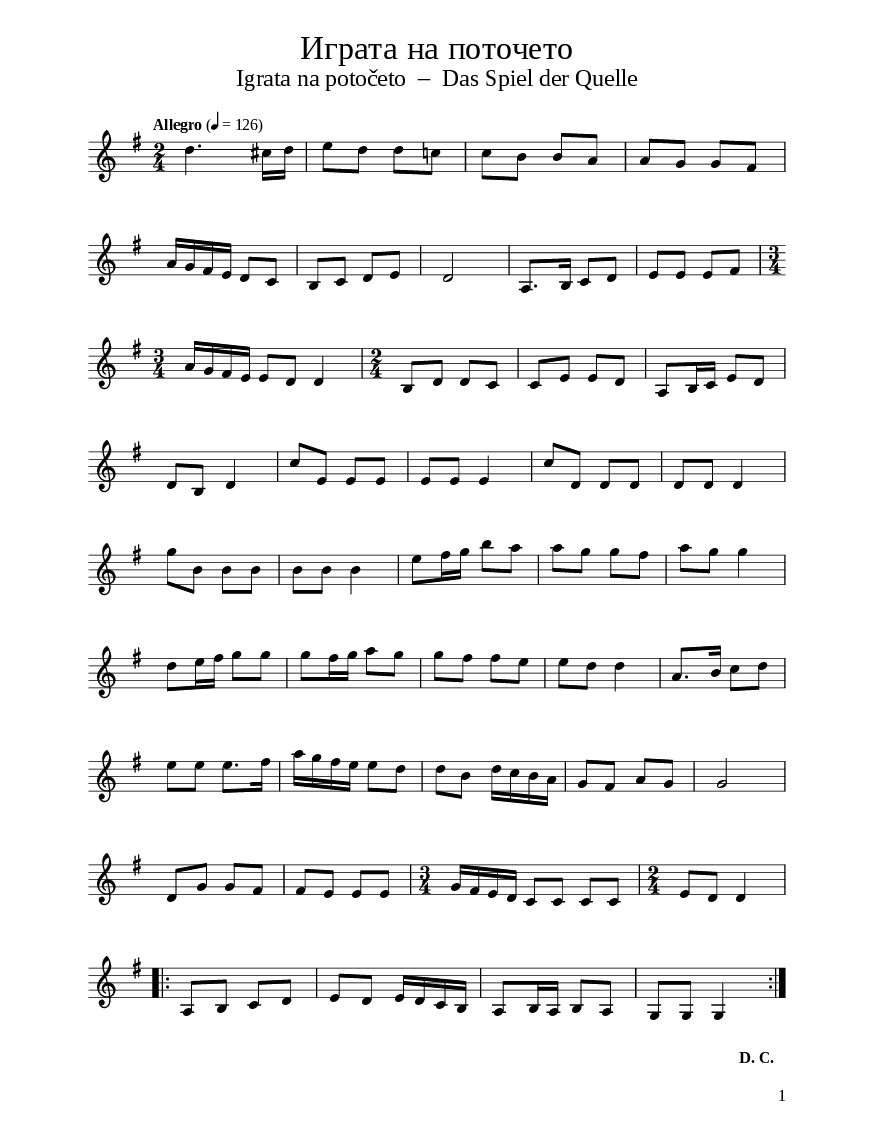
\version "2.24.1"

% include paper part and global functions
\include "include/globals.ily"

\bookpart {
  \label #'ref172
  \tocItem \markup "Играта на поточето – Igrata na potočeto"
  \paper {
    print-all-headers = ##t
    print-page-number = ##t
    print-first-page-number = ##t

    % put page numbers on the bottom
    oddHeaderMarkup = \markup ""
    evenHeaderMarkup = \markup ""
    oddFooterMarkup = \markup
    \fill-line {
      ""
      \if \should-print-page-number \fromproperty #'page:page-number-string
    }
    evenFooterMarkup = \markup
    \fill-line {
      \if \should-print-page-number \fromproperty #'page:page-number-string
      ""
    }

    left-margin = 1.5\cm
    right-margin = 1.5\cm
    top-margin = 1.6\cm
    bottom-margin = 1.2\cm
    ragged-bottom = ##t % do not spread the staves to fill the whole vertical space

    % change distance between staves
    system-system-spacing =
    #'((basic-distance . 10.5)
       (minimum-distance . 6)
       (padding . 1)
       (stretchability . 10.5))
  }

  \header {
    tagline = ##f
  }

  \score {
    \include "include/score-layout.ily"

    \new Voice \absolute {
      \clef treble
      \key g \major
      \time 2/4
      \tempoFunc "Allegro" 4 "126"
      %\autoBeamOff
      d''4. cis''16 d''16 | % 2
      e''8 d''8 d''8 c''!8 | % 3
      c''8 b'8 b'8 a'8 | % 4
      a'8 g'8 g'8 fis'8 \break | % 5
      a'16 g'16 fis'16 e'16 d'8 c'8 | % 6
      b8 c'8 d'8 e'8 | % 7
      d'2 | % 8
      a8. b16 c'8 d'8 | % 9
      e'8 e'8 e'8 fis'8 \break

      \time 3/4  a'16 g'16 fis'16 e'16 e'8 d'8 d'4 | % 11
      \time 2/4  b8 d'8 d'8 c'8 | % 12
      c'8 e'8 e'8 d'8 | % 13
      a8 b16 c'16 e'8 d'8 \break | % 14
      d'8 b8 d'4 | % 15
      c''8 e'8 e'8 e'8 | % 16
      e'8 e'8 e'4 | % 17
      c''8 d'8 d'8 d'8 | % 18
      d'8 d'8 d'4 \break | % 19
      g''8 b'8 b'8 b'8 |
      b'8 b'8 b'4 | % 21
      e''8 fis''16 g''16 b''8 a''8 | % 22
      a''8 g''8 g''8 fis''8 | % 23
      a''8 g''8 g''4 \break | % 24
      d''8 e''16 fis''16 g''8 g''8 | % 25
      g''8 fis''16 g''16 a''8 g''8 | % 26
      g''8 fis''8 fis''8 e''8 | % 27
      e''8 d''8 d''4 | % 28
      a'8. b'16 c''8 d''8 \break | % 29
      e''8 e''8 e''8. fis''16 |
      a''16 g''16 fis''16 e''16 e''8 d''8 | % 31
      d''8 b'8 d''16 c''16 b'16 a'16 | % 32
      g'8 fis'8 a'8 g'8 | % 33
      g'2 \break | % 34
      d'8 g'8 g'8 fis'8 | % 35
      fis'8 e'8 e'8 e'8 | % 36
      \time 3/4  g'16 fis'16 e'16 d'16 \autoBeamOff c'8 [c'8] c'8 [c'8] | \autoBeamOn % 37
      \time 2/4  e'8 d'8 d'4 \break | % 38
      \repeat volta 2 {
        a8 b8 c'8 d'8 | % 39
        e'8 d'8 e'16 d'16 c'16 b16 |
        a8 b16 a16 b8 a8 | % 41
        g8 g8 g4
      }
    }

    %\addlyrics {}
    %\addlyrics {}

    \header {
      title = \titleFunc "Играта на поточето" "Igrata na potočeto  –  Das Spiel der Quelle"
    }

    \midi{}

  } % score

  \markup \dc-one "D. C."

  % include foreign translation(s) of the song
  % \include "lyrics_de/000_empty_template_lyrics_de.ly"

} % bookpart

% Più mosso
%
